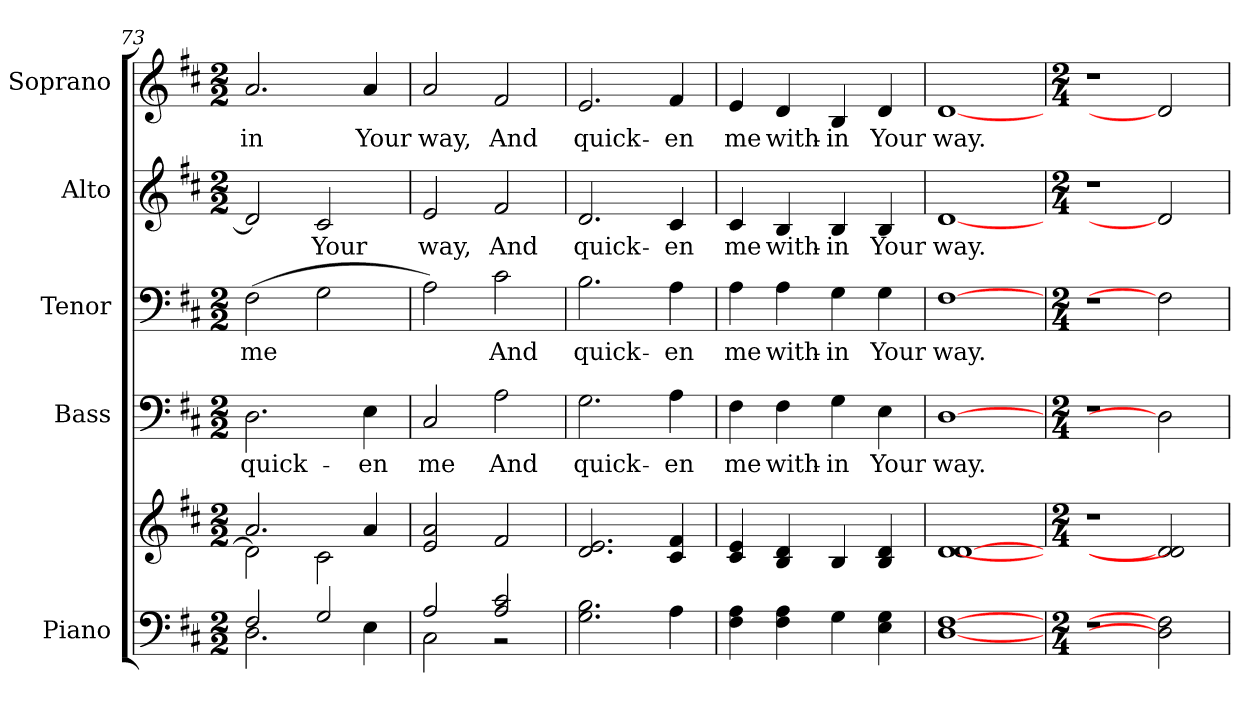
**kern	**kern	**kern	**text	**kern	**text	**kern	**text	**kern	**text
*part5	*part5	*part4	*part4	*part3	*part3	*part2	*part2	*part1	*part1
*staff6	*staff5	*staff4	*staff4	*staff3	*staff3	*staff2	*staff2	*staff1	*staff1
*I"Piano	*	*I"Bass	*	*I"Tenor	*	*I"Alto	*	*I"Soprano	*
*I'Pno.	*	*I'B.	*	*I'T.	*	*I'A.	*	*I'S.	*
*clefF4	*clefG2	*clefF4	*	*clefF4	*	*clefG2	*	*clefG2	*
*k[f#c#]	*k[f#c#]	*k[f#c#]	*	*k[f#c#]	*	*k[f#c#]	*	*k[f#c#]	*
*D:	*D:	*D:	*	*D:	*	*D:	*	*D:	*
*M2/2	*M2/2	*M2/2	*	*M2/2	*	*M2/2	*	*M2/2	*
=73	=73	=73	=73	=73	=73	=73	=73	=73	=73
*^	*^	*	*	*	*	*	*	*	*
!	!	!	!	!	!LO:LY:b:color=#000000	!	!	!	!	!	!
!	!	!	!	!	!	!	!LO:LY:b:color=#000000	!	!	!	!
!	!	!	!	!	!	!	!	!	!	!	!LO:LY:b:color=#000000
2F#i/	2.Di\	2.ai/	2di\]	2.Di\	quick-	(2F#i\	me	2di/]	.	2.ai/	-in
!	!	!	!	!	!	!	!	!	!LO:LY:b:color=#000000	!	!
2Gi/	.	.	2c#i\	.	.	2Gi\	.	2c#i/	Your	.	.
!	!	!	!	!	!LO:LY:b:color=#000000	!	!	!	!	!	!
!	!	!	!	!	!	!	!	!	!	!	!LO:LY:b:color=#000000
.	4Ei\	4ai/	.	4Ei\	-en	.	.	.	.	4ai/	Your
*	*	*v	*v	*	*	*	*	*	*	*	*
=74	=74	=74	=74	=74	=74	=74	=74	=74	=74	=74
!	!	!	!	!LO:LY:b:color=#000000	!	!	!	!	!	!
!	!	!	!	!	!	!	!	!LO:LY:b:color=#000000	!	!
!	!	!	!	!	!	!	!	!	!	!LO:LY:b:color=#000000
2Ai/	2C#i\	2ei/ 2ai	2C#i/	me	2Ai\)	.	2ei/	way,	2ai/	way,
!	!	!	!	!LO:LY:b:color=#000000	!	!	!	!	!	!
!	!	!	!	!	!	!LO:LY:b:color=#000000	!	!	!	!
!	!	!	!	!	!	!	!	!LO:LY:b:color=#000000	!	!
!	!	!	!	!	!	!	!	!	!	!LO:LY:b:color=#000000
2Ai/ 2c#i	2r	2f#i/	2Ai\	And	2c#i\	And	2f#i/	And	2f#i/	And
*v	*v	*	*	*	*	*	*	*	*	*
=75	=75	=75	=75	=75	=75	=75	=75	=75	=75
*^	*	*	*	*	*	*	*	*	*
!	!	!	!	!LO:LY:b:color=#000000	!	!	!	!	!	!
*v	*v	*	*	*	*	*	*	*	*	*
*^	*	*	*	*	*	*	*	*	*
!	!	!	!	!	!	!LO:LY:b:color=#000000	!	!	!	!
*v	*v	*	*	*	*	*	*	*	*	*
*^	*	*	*	*	*	*	*	*	*
!	!	!	!	!	!	!	!	!LO:LY:b:color=#000000	!	!
*v	*v	*	*	*	*	*	*	*	*	*
*^	*	*	*	*	*	*	*	*	*
!	!	!	!	!	!	!	!	!	!	!LO:LY:b:color=#000000
*v	*v	*	*	*	*	*	*	*	*	*
2.Gi\ 2.Bi	2.di/ 2.ei	2.Gi\	quick-	2.Bi\	quick-	2.di/	quick-	2.ei/	quick-
!	!	!	!LO:LY:b:color=#000000	!	!	!	!	!	!
!	!	!	!	!	!LO:LY:b:color=#000000	!	!	!	!
!	!	!	!	!	!	!	!LO:LY:b:color=#000000	!	!
!	!	!	!	!	!	!	!	!	!LO:LY:b:color=#000000
4Ai\	4c#i/ 4f#i	4Ai\	-en	4Ai\	-en	4c#i/	-en	4f#i/	-en
=76	=76	=76	=76	=76	=76	=76	=76	=76	=76
!	!	!	!LO:LY:b:color=#000000	!	!	!	!	!	!
!	!	!	!	!	!LO:LY:b:color=#000000	!	!	!	!
!	!	!	!	!	!	!	!LO:LY:b:color=#000000	!	!
!	!	!	!	!	!	!	!	!	!LO:LY:b:color=#000000
4F#i\ 4Ai	4c#i/ 4ei	4F#i\	me	4Ai\	me	4c#i/	me	4ei/	me
!	!	!	!LO:LY:b:color=#000000	!	!	!	!	!	!
!	!	!	!	!	!LO:LY:b:color=#000000	!	!	!	!
!	!	!	!	!	!	!	!LO:LY:b:color=#000000	!	!
!	!	!	!	!	!	!	!	!	!LO:LY:b:color=#000000
4F#i\ 4Ai	4Bi/ 4di	4F#i\	with-	4Ai\	with-	4Bi/	with-	4di/	with-
!	!	!	!LO:LY:b:color=#000000	!	!	!	!	!	!
!	!	!	!	!	!LO:LY:b:color=#000000	!	!	!	!
!	!	!	!	!	!	!	!LO:LY:b:color=#000000	!	!
!	!	!	!	!	!	!	!	!	!LO:LY:b:color=#000000
4Gi\	4Bi/	4Gi\	-in	4Gi\	-in	4Bi/	-in	4Bi/	-in
!	!	!	!LO:LY:b:color=#000000	!	!	!	!	!	!
!	!	!	!	!	!LO:LY:b:color=#000000	!	!	!	!
!	!	!	!	!	!	!	!LO:LY:b:color=#000000	!	!
!	!	!	!	!	!	!	!	!	!LO:LY:b:color=#000000
4Ei\ 4Gi	4Bi/ 4di	4Ei\	Your	4Gi\	Your	4Bi/	Your	4di/	Your
!!LO:PB:g=z
=77	=77	=77	=77	=77	=77	=77	=77	=77	=77
!	!	!	!LO:LY:b:color=#000000	!	!	!	!	!	!
!	!	!	!	!	!LO:LY:b:color=#000000	!	!	!	!
!	!	!	!	!	!	!	!LO:LY:b:color=#000000	!	!
!	!	!	!	!	!	!	!	!	!LO:LY:b:color=#000000
[1Di [1F#i	[1di [1di	[1Di	way.	[1F#i	way.	[1di	way.	[1di	way.
=78	=78	=78	=78	=78	=78	=78	=78	=78	=78
*M2/4	*M2/4	*M2/4	*	*M2/4	*	*M2/4	*	*M2/4	*
!LO:N:vis=1	!LO:N:vis=1	!LO:N:vis=1	!	!LO:N:vis=1	!	!LO:N:vis=1	!	!LO:N:vis=1	!
2r	2r	2r	.	2r	.	2r	.	2r	.
2Di] 2F#i]	2di] 2di]	2Di]	.	2F#i]	.	2di]	.	2di]	.
=	=	=	=	=	=	=	=	=	=
*-	*-	*-	*-	*-	*-	*-	*-	*-	*-
